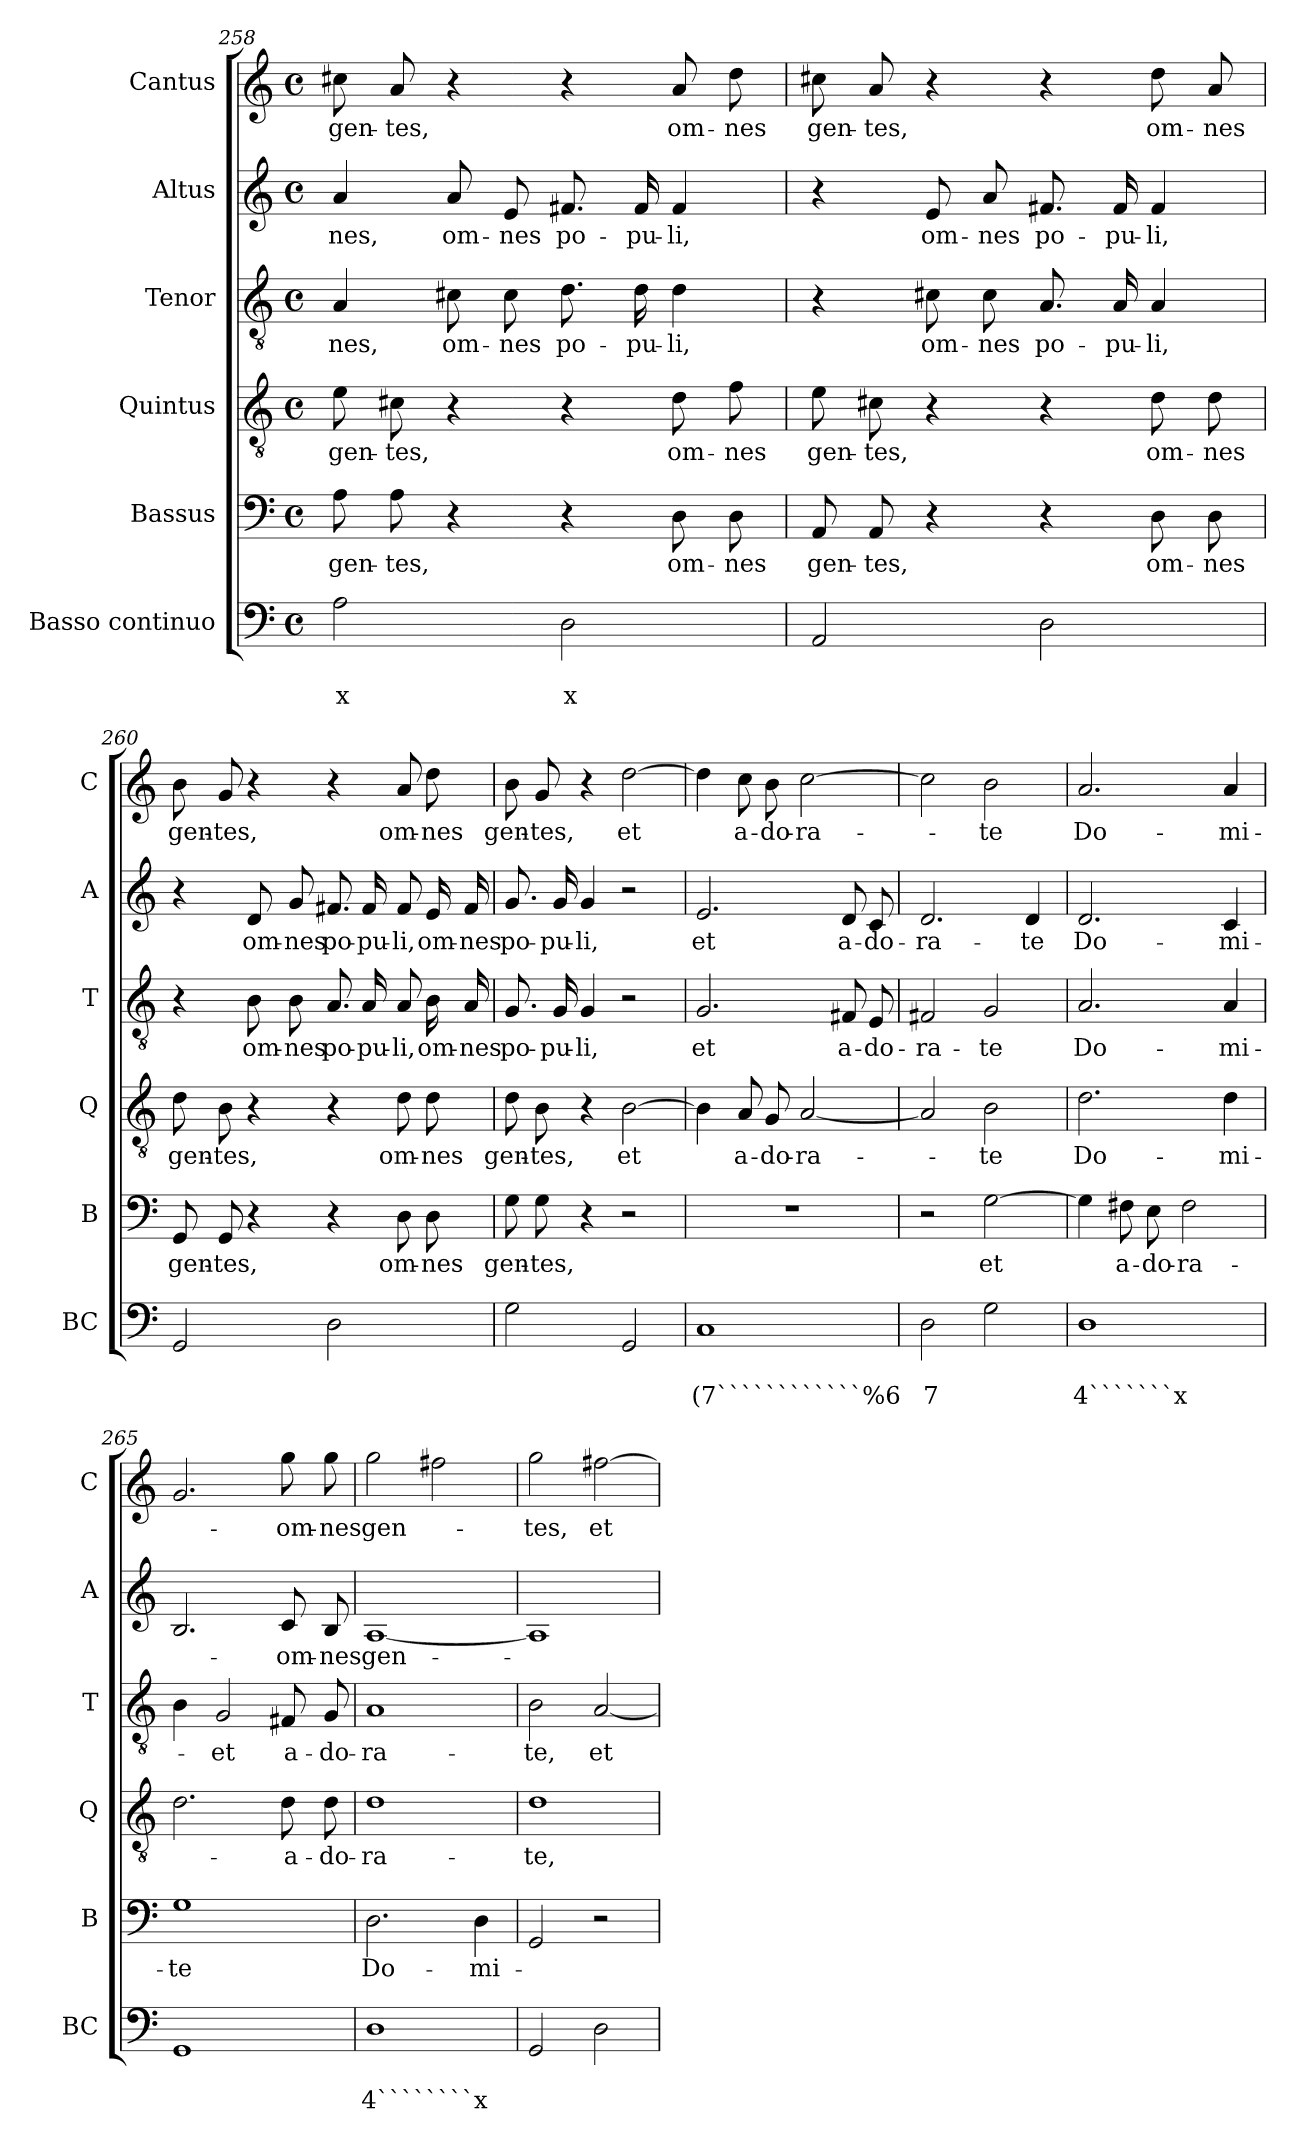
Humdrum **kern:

**kern	**text	**text	**kern	**text	**kern	**text	**kern	**text	**kern	**text	**kern	**text
*part6	*part6	*part6	*part5	*part5	*part4	*part4	*part3	*part3	*part2	*part2	*part1	*part1
*staff6	*staff6	*staff6	*staff5	*staff5	*staff4	*staff4	*staff3	*staff3	*staff2	*staff2	*staff1	*staff1
*I"Basso continuo	*	*	*I"Bassus	*	*I"Quintus	*	*I"Tenor	*	*I"Altus	*	*I"Cantus	*
*I'BC	*	*	*I'B	*	*I'Q	*	*I'T	*	*I'A	*	*I'C	*
*clefF4	*	*	*clefF4	*	*clefGv2	*	*clefGv2	*	*clefG2	*	*clefG2	*
*ITrd7c12	*	*	*	*	*	*	*	*	*	*	*	*
*k[]	*	*	*k[]	*	*k[]	*	*k[]	*	*k[]	*	*k[]	*
*C:	*	*	*C:	*	*C:	*	*C:	*	*C:	*	*C:	*
*M4/4	*	*	*M4/4	*	*M4/4	*	*M4/4	*	*M4/4	*	*M4/4	*
*met(c)	*	*	*met(c)	*	*met(c)	*	*met(c)	*	*met(c)	*	*met(c)	*
=258	=258	=258	=258	=258	=258	=258	=258	=258	=258	=258	=258	=258
!	!	!LO:LY:b	!	!LO:LY:b	!	!LO:LY:b	!	!LO:LY:b	!	!LO:LY:b	!	!LO:LY:b
2AA\	.	x	8A\	gen-	8e\	gen-	4A/	-nes,	4a/	-nes,	8cc#X\	gen-
!	!	!	!	!LO:LY:b	!	!LO:LY:b	!	!	!	!	!	!LO:LY:b
.	.	.	8A\	-tes,	8c#X\	-tes,	.	.	.	.	8a/	-tes,
!	!	!	!	!	!	!	!	!LO:LY:b	!	!LO:LY:b	!	!
.	.	.	4r	.	4r	.	8c#X\	om-	8a/	om-	4r	.
!	!	!	!	!	!	!	!	!LO:LY:b	!	!LO:LY:b	!	!
.	.	.	.	.	.	.	8c#\	-nes	8e/	-nes	.	.
!	!	!LO:LY:b	!	!	!	!	!	!LO:LY:b	!	!LO:LY:b	!	!
2DD\	.	x	4r	.	4r	.	8.d\	po-	8.f#X/	po-	4r	.
!	!	!	!	!	!	!	!	!LO:LY:b	!	!LO:LY:b	!	!
.	.	.	.	.	.	.	16d\	-pu-	16f#/	-pu-	.	.
!	!	!	!	!LO:LY:b	!	!LO:LY:b	!	!LO:LY:b	!	!LO:LY:b	!	!LO:LY:b
.	.	.	8D\	om-	8d\	om-	4d\	-li,	4f#/	-li,	8a/	om-
!	!	!	!	!LO:LY:b	!	!LO:LY:b	!	!	!	!	!	!LO:LY:b
.	.	.	8D\	-nes	8f\	-nes	.	.	.	.	8dd\	-nes
=259	=259	=259	=259	=259	=259	=259	=259	=259	=259	=259	=259	=259
!	!	!	!	!LO:LY:b	!	!LO:LY:b	!	!	!	!	!	!LO:LY:b
2AAA/	.	.	8AA/	gen-	8e\	gen-	4r	.	4r	.	8cc#X\	gen-
!	!	!	!	!LO:LY:b	!	!LO:LY:b	!	!	!	!	!	!LO:LY:b
.	.	.	8AA/	-tes,	8c#X\	-tes,	.	.	.	.	8a/	-tes,
!	!	!	!	!	!	!	!	!LO:LY:b	!	!LO:LY:b	!	!
.	.	.	4r	.	4r	.	8c#X\	om-	8e/	om-	4r	.
!	!	!	!	!	!	!	!	!LO:LY:b	!	!LO:LY:b	!	!
.	.	.	.	.	.	.	8c#\	-nes	8a/	-nes	.	.
!	!	!	!	!	!	!	!	!LO:LY:b	!	!LO:LY:b	!	!
2DD\	.	.	4r	.	4r	.	8.A/	po-	8.f#X/	po-	4r	.
!	!	!	!	!	!	!	!	!LO:LY:b	!	!LO:LY:b	!	!
.	.	.	.	.	.	.	16A/	-pu-	16f#/	-pu-	.	.
!	!	!	!	!LO:LY:b	!	!LO:LY:b	!	!LO:LY:b	!	!LO:LY:b	!	!LO:LY:b
.	.	.	8D\	om-	8d\	om-	4A/	-li,	4f#/	-li,	8dd\	om-
!	!	!	!	!LO:LY:b	!	!LO:LY:b	!	!	!	!	!	!LO:LY:b
.	.	.	8D\	-nes	8d\	-nes	.	.	.	.	8a/	-nes
=260	=260	=260	=260	=260	=260	=260	=260	=260	=260	=260	=260	=260
!	!	!	!	!LO:LY:b	!	!LO:LY:b	!	!	!	!	!	!LO:LY:b
2GGG/	.	.	8GG/	gen-	8d\	gen-	4r	.	4r	.	8b\	gen-
!	!	!	!	!LO:LY:b	!	!LO:LY:b	!	!	!	!	!	!LO:LY:b
.	.	.	8GG/	-tes,	8B\	-tes,	.	.	.	.	8g/	-tes,
!	!	!	!	!	!	!	!	!LO:LY:b	!	!LO:LY:b	!	!
.	.	.	4r	.	4r	.	8B\	om-	8d/	om-	4r	.
!	!	!	!	!	!	!	!	!LO:LY:b	!	!LO:LY:b	!	!
.	.	.	.	.	.	.	8B\	-nes	8g/	-nes	.	.
!	!	!	!	!	!	!	!	!LO:LY:b	!	!LO:LY:b	!	!
2DD\	.	.	4r	.	4r	.	8.A/	po-	8.f#X/	po-	4r	.
!	!	!	!	!	!	!	!	!LO:LY:b	!	!LO:LY:b	!	!
.	.	.	.	.	.	.	16A/	-pu-	16f#/	-pu-	.	.
!	!	!	!	!LO:LY:b	!	!LO:LY:b	!	!LO:LY:b	!	!LO:LY:b	!	!LO:LY:b
.	.	.	8D\	om-	8d\	om-	8A/	-li,	8f#/	-li,	8a/	om-
!	!	!	!	!LO:LY:b	!	!LO:LY:b	!	!LO:LY:b	!	!LO:LY:b	!	!LO:LY:b
.	.	.	8D\	-nes	8d\	-nes	16B\	om-	16e/	om-	8dd\	-nes
!	!	!	!	!	!	!	!	!LO:LY:b	!	!LO:LY:b	!	!
.	.	.	.	.	.	.	16A/	-nes	16f#/	-nes	.	.
!!LO:PB:g=z
=261	=261	=261	=261	=261	=261	=261	=261	=261	=261	=261	=261	=261
!	!	!	!	!LO:LY:b	!	!LO:LY:b	!	!LO:LY:b	!	!LO:LY:b	!	!LO:LY:b
2GG\	.	.	8G\	gen-	8d\	gen-	8.G/	po-	8.g/	po-	8b\	gen-
!	!	!	!	!LO:LY:b	!	!LO:LY:b	!	!	!	!	!	!LO:LY:b
.	.	.	8G\	-tes,	8B\	-tes,	.	.	.	.	8g/	-tes,
!	!	!	!	!	!	!	!	!LO:LY:b	!	!LO:LY:b	!	!
.	.	.	.	.	.	.	16G/	-pu-	16g/	-pu-	.	.
!	!	!	!	!	!	!	!	!LO:LY:b	!	!LO:LY:b	!	!
.	.	.	4r	.	4r	.	4G/	-li,	4g/	-li,	4r	.
!	!	!	!	!	!	!LO:LY:b	!	!	!	!	!	!LO:LY:b
2GGG/	.	.	2r	.	[2B\	et	2r	.	2r	.	[2dd\	et
=262	=262	=262	=262	=262	=262	=262	=262	=262	=262	=262	=262	=262
!	!	!LO:LY:b	!	!	!	!	!	!LO:LY:b	!	!LO:LY:b	!	!
1CC	.	(7````````````%6	1r	.	4B\]	.	2.G/	et	2.e/	et	4dd\]	.
!	!	!	!	!	!	!LO:LY:b	!	!	!	!	!	!LO:LY:b
.	.	.	.	.	8A/	a-	.	.	.	.	8cc\	a-
!	!	!	!	!	!	!LO:LY:b	!	!	!	!	!	!LO:LY:b
.	.	.	.	.	8G/	-do-	.	.	.	.	8b\	-do-
!	!	!	!	!	!	!LO:LY:b	!	!	!	!	!	!LO:LY:b
.	.	.	.	.	[2A/	-ra-	.	.	.	.	[2cc\	-ra-
!	!	!	!	!	!	!	!	!LO:LY:b	!	!LO:LY:b	!	!
.	.	.	.	.	.	.	8F#X/	a-	8d/	a-	.	.
!	!	!	!	!	!	!	!	!LO:LY:b	!	!LO:LY:b	!	!
.	.	.	.	.	.	.	8E/	-do-	8c/	-do-	.	.
=263	=263	=263	=263	=263	=263	=263	=263	=263	=263	=263	=263	=263
!	!	!LO:LY:b	!	!	!	!	!	!LO:LY:b	!	!LO:LY:b	!	!
2DD\	.	7	2r	.	2A/]	.	2F#X/	-ra-	2.d/	-ra-	2cc\]	.
!	!	!	!	!LO:LY:b	!	!LO:LY:b	!	!LO:LY:b	!	!	!	!LO:LY:b
2GG\	.	.	[2G\	et	2B\	-te	2G/	-te	.	.	2b\	-te
!	!	!	!	!	!	!	!	!	!	!LO:LY:b	!	!
.	.	.	.	.	.	.	.	.	4d/	-te	.	.
=264	=264	=264	=264	=264	=264	=264	=264	=264	=264	=264	=264	=264
!	!	!LO:LY:b	!	!	!	!LO:LY:b	!	!LO:LY:b	!	!LO:LY:b	!	!LO:LY:b
1DD	.	4```````x	4G\]	.	2.d\	Do-	2.A/	Do-	2.d/	Do-	2.a/	Do-
!	!	!	!	!LO:LY:b	!	!	!	!	!	!	!	!
.	.	.	8F#X\	a-	.	.	.	.	.	.	.	.
!	!	!	!	!LO:LY:b	!	!	!	!	!	!	!	!
.	.	.	8E\	-do-	.	.	.	.	.	.	.	.
!	!	!	!	!LO:LY:b	!	!	!	!	!	!	!	!
.	.	.	2F#\	-ra-	.	.	.	.	.	.	.	.
!	!	!	!	!	!	!LO:LY:b	!	!LO:LY:b	!	!LO:LY:b	!	!LO:LY:b
.	.	.	.	.	4d\	-mi-	4A/	-mi-	4c/	-mi-	4a/	-mi-
=265	=265	=265	=265	=265	=265	=265	=265	=265	=265	=265	=265	=265
!	!	!	!	!LO:LY:b	!	!	!	!	!	!	!	!
1GGG	.	.	1G	-te	2.d\	.	4B\	.	2.B/	.	2.g/	.
!	!	!	!	!	!	!	!	!LO:LY:b	!	!	!	!
.	.	.	.	.	.	.	2G/	-et	.	.	.	.
!	!	!	!	!	!	!LO:LY:b	!	!LO:LY:b	!	!LO:LY:b	!	!LO:LY:b
.	.	.	.	.	8d\	-a-	8F#X/	a-	8c/	-om-	8gg\	-om-
!	!	!	!	!	!	!LO:LY:b	!	!LO:LY:b	!	!LO:LY:b	!	!LO:LY:b
.	.	.	.	.	8d\	-do-	8G/	-do-	8B/	-nes	8gg\	-nes
!!LO:LB:g=z
=266	=266	=266	=266	=266	=266	=266	=266	=266	=266	=266	=266	=266
!	!	!LO:LY:b	!	!LO:LY:b	!	!LO:LY:b	!	!LO:LY:b	!	!LO:LY:b	!	!LO:LY:b
1DD	.	4````````x	2.D\	Do-	1d	-ra-	1A	-ra-	[1A	gen-	2gg\	gen-
.	.	.	.	.	.	.	.	.	.	.	2ff#X\	.
!	!	!	!	!LO:LY:b	!	!	!	!	!	!	!	!
.	.	.	4D\	-mi-	.	.	.	.	.	.	.	.
=267	=267	=267	=267	=267	=267	=267	=267	=267	=267	=267	=267	=267
!	!	!	!	!	!	!LO:LY:b	!	!LO:LY:b	!	!	!	!LO:LY:b
2GGG/	.	.	2GG/	.	1d	-te,	2B\	-te,	1A]	.	2gg\	-tes,
!	!	!	!	!	!	!	!	!LO:LY:b	!	!	!	!LO:LY:b
2DD\	.	.	2r	.	.	.	[2A/	et	.	.	[2ff#X\	et
=	=	=	=	=	=	=	=	=	=	=	=	=
*-	*-	*-	*-	*-	*-	*-	*-	*-	*-	*-	*-	*-
